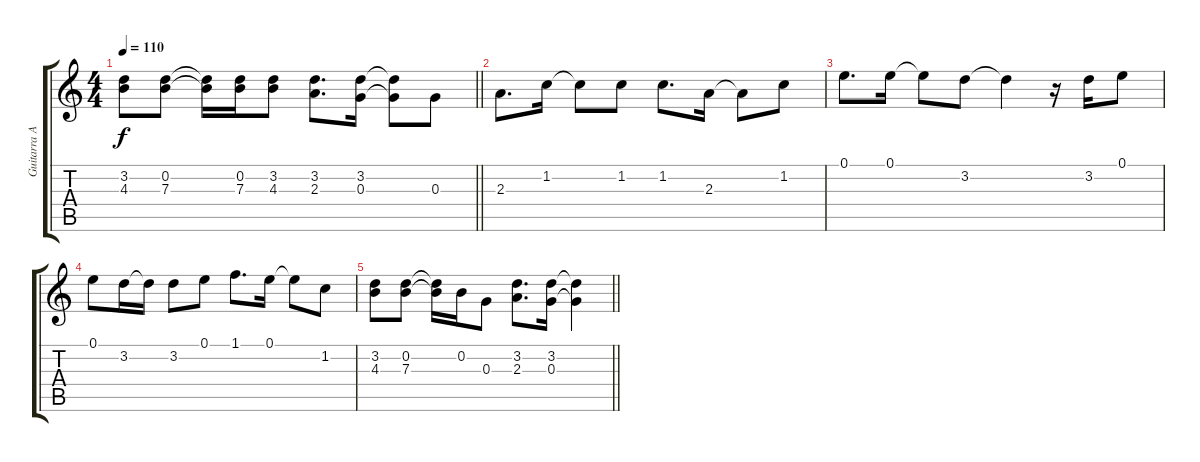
\track ("Guitarra Ac. 1" "Guitarra A") {instrument acousticguitarsteel}
\staff {score tabs}
\tuning (E4 B3 G3 D3 A2 E2) {hide}
\ts (4 4)
\tempo 110
\clef g2
\barLineRight lightlight
\ks c
(3.2 4.3).8{dy f} (0.2 7.3).8 (0.2{t} 7.3{t}).16 (0.2 7.3).16 (3.2 4.3).8 (3.2 2.3).8{d} (3.2 0.3).16 (3.2{t} 0.3{t}).8 0.3.8 |
2.3.8{d} 1.2.16 1.2{t}.8 1.2.8 1.2.8{d} 2.3.16 2.3{t}.8 1.2.8 |
0.1.8{d} 0.1.16 0.1{t}.8 3.2.8 3.2{t}.4 r.16 3.2.16 0.1.8 |
0.1.8 3.2.16 3.2{t}.16 3.2.8 0.1.8 1.1.8{d} 0.1.16 0.1{t}.8 1.2.8 |
\barLineRight lightlight
(3.2 4.3).8 (0.2 7.3).8 (0.2{t} 7.3{t}).16 0.2.16 0.3.8 (3.2 2.3).8{d} (3.2 0.3).16 (3.2{t} 0.3{t}).4
